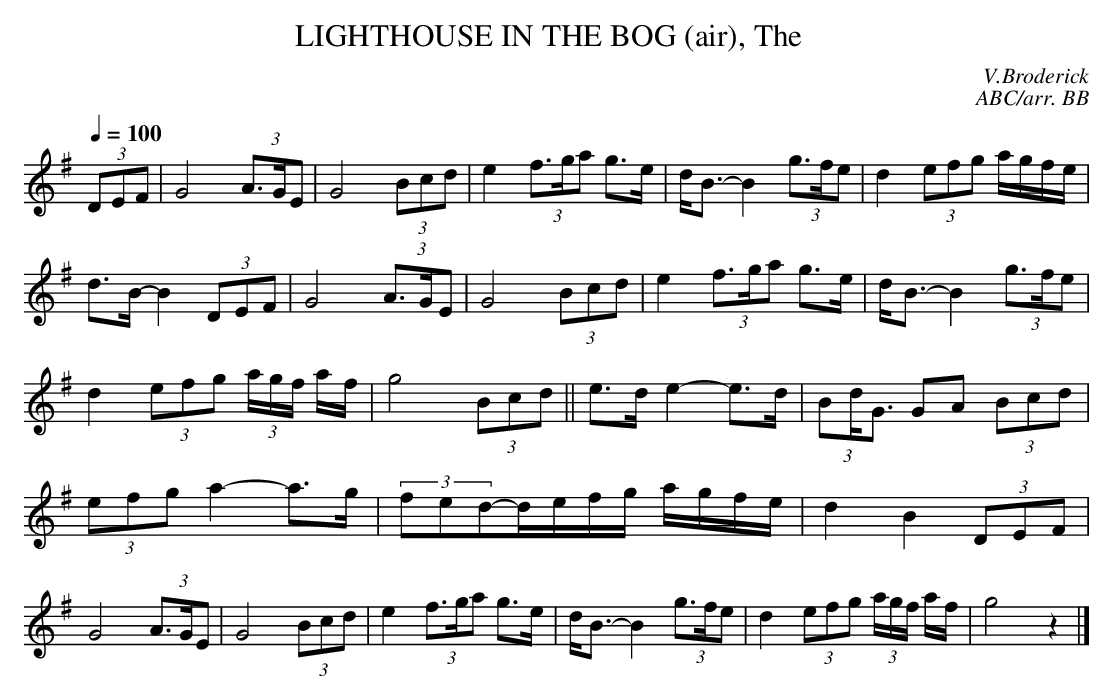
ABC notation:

X:1
T:LIGHTHOUSE IN THE BOG (air), The  \
C:V.Broderick\
C:ABC/arr. BB\
This tune probably sounds a lot better (played live, not by MIDI)\
than it looks!\
M:3/4\
L:1/8\
Q:1/4=100\
K:G\
(3DEF|G4 (3A>GE|G4 (3Bcd|e2 (3f>ga g>e|d<B-B2 (3g>fe|\
d2 (3efg a/g/f/e/|d>B-B2 (3DEF|\
G4 (3A>GE|G4 (3Bcd|e2 (3f>ga g>e|\
d<B-B2 (3g>fe|d2 (3efg (3a/g/f/ a/f/|g4 (3Bcd||\
e>d e2-e>d|(3Bd<G GA (3Bcd|(3efg a2-a>g|\
(3fed-d/e/f/g/ a/g/f/e/|d2B2 (3DEF|G4 (3A>GE|\
G4 (3Bcd|e2 (3f>ga g>e|d<B-B2 (3g>fe|d2 (3efg (3a/g/f/ a/f/|\
g4z2|]\
\
\
